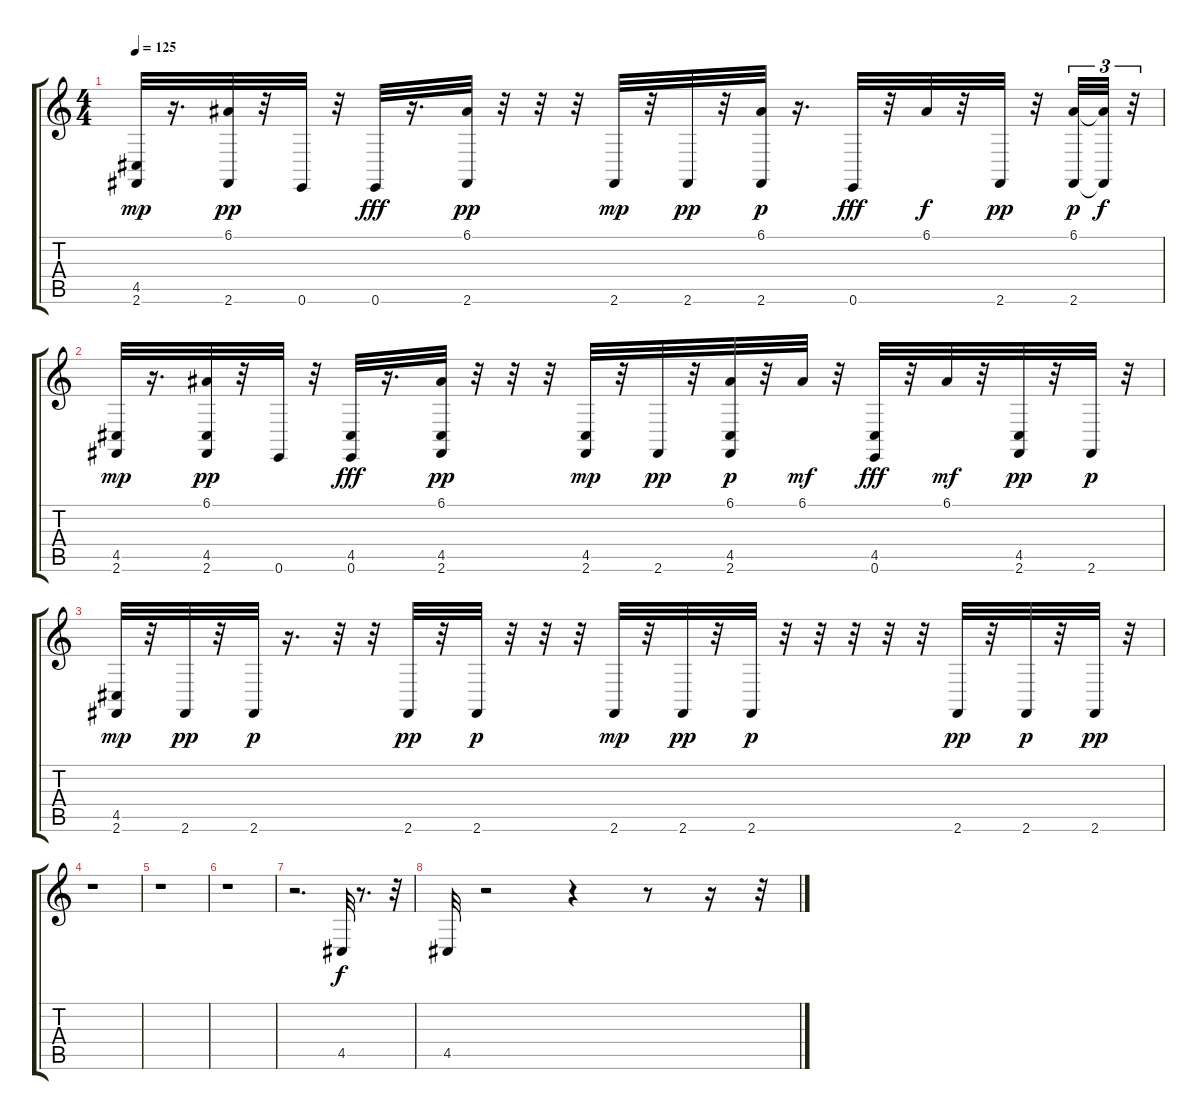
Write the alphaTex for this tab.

\track "" {instrument acousticgrandpiano}
\staff {score tabs}
\tuning (E4 B3 G3 D3 A2 E2) {hide}
\ts (4 4)
\tempo 125
\clef g2
\ks c
(4.5 2.6).32{dy mp} r.16{d} (6.1 2.6).32{dy pp} r.32 0.6.32 r.32 0.6.32{dy fff} r.16{d} (6.1 2.6).32{dy pp} r.32 r.32 r.32 2.6.32{dy mp} r.32 2.6.32{dy pp} r.32 (6.1 2.6).32{dy p} r.16{d} 0.6.32{dy fff} r.32 6.1.32{dy f} r.32 2.6.32{dy pp} r.32 (6.1 2.6).32{tu (3 2) dy p} (6.1{t} 2.6{t}).32{tu (3 2) dy f} r.32{tu (3 2)} |
(4.5 2.6).32{dy mp} r.16{d} (6.1 4.5 2.6).32{dy pp} r.32 0.6.32 r.32 (4.5 0.6).32{dy fff} r.16{d} (6.1 4.5 2.6).32{dy pp} r.32 r.32 r.32 (4.5 2.6).32{dy mp} r.32 2.6.32{dy pp} r.32 (6.1 4.5 2.6).32{dy p} r.32 6.1.32{dy mf} r.32 (4.5 0.6).32{dy fff} r.32 6.1.32{dy mf} r.32 (4.5 2.6).32{dy pp} r.32 2.6.32{dy p} r.32 |
(4.5 2.6).32{dy mp} r.32 2.6.32{dy pp} r.32 2.6.32{dy p} r.16{d} r.32 r.32 2.6.32{dy pp} r.32 2.6.32{dy p} r.32 r.32 r.32 2.6.32{dy mp} r.32 2.6.32{dy pp} r.32 2.6.32{dy p} r.32 r.32 r.32 r.32 r.32 2.6.32{dy pp} r.32 2.6.32{dy p} r.32 2.6.32{dy pp} r.32 |
r.1 |
r.1 |
r.1 |
r.2{d} 4.5.32{dy f} r.8{d} r.32 |
4.5.32 r.2 r.4 r.8 r.16 r.32
